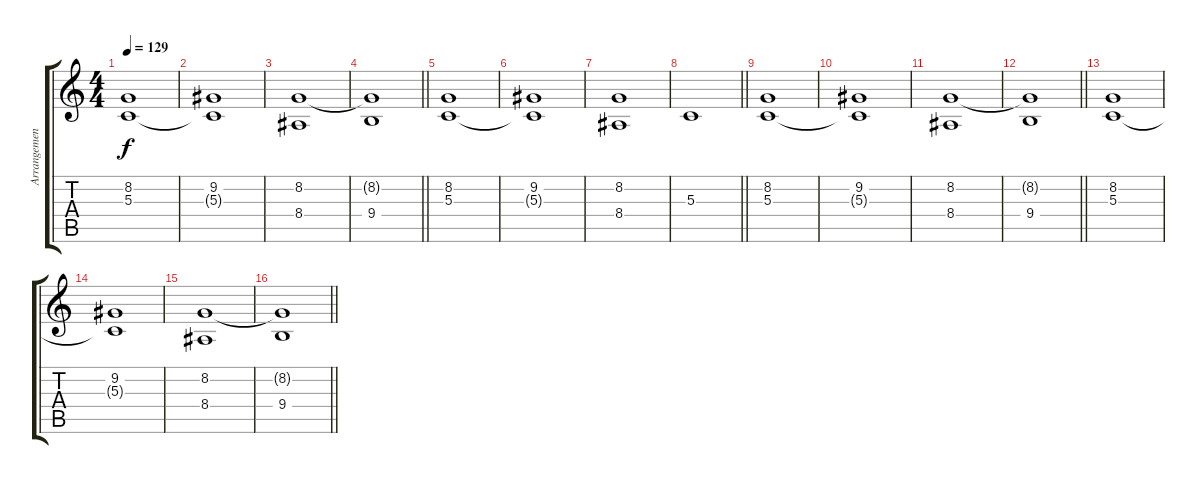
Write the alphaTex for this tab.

\track ("Arrangements" "Arrangemen") {instrument stringensemble1}
\staff {score tabs}
\tuning (E4 B3 G3 D3 A2 E2) {hide}
\ts (4 4)
\tempo 129
\clef g2
\ks c
(8.2 5.3).1{dy f} |
(9.2 5.3{t}).1 |
(8.2 8.4).1 |
\barLineRight lightlight
(8.2{t} 9.4).1 |
(8.2 5.3).1 |
(9.2 5.3{t}).1 |
(8.2 8.4).1 |
\barLineRight lightlight
5.3.1 |
(8.2 5.3).1 |
(9.2 5.3{t}).1 |
(8.2 8.4).1 |
\barLineRight lightlight
(8.2{t} 9.4).1 |
(8.2 5.3).1 |
(9.2 5.3{t}).1 |
(8.2 8.4).1 |
\barLineRight lightlight
(8.2{t} 9.4).1
